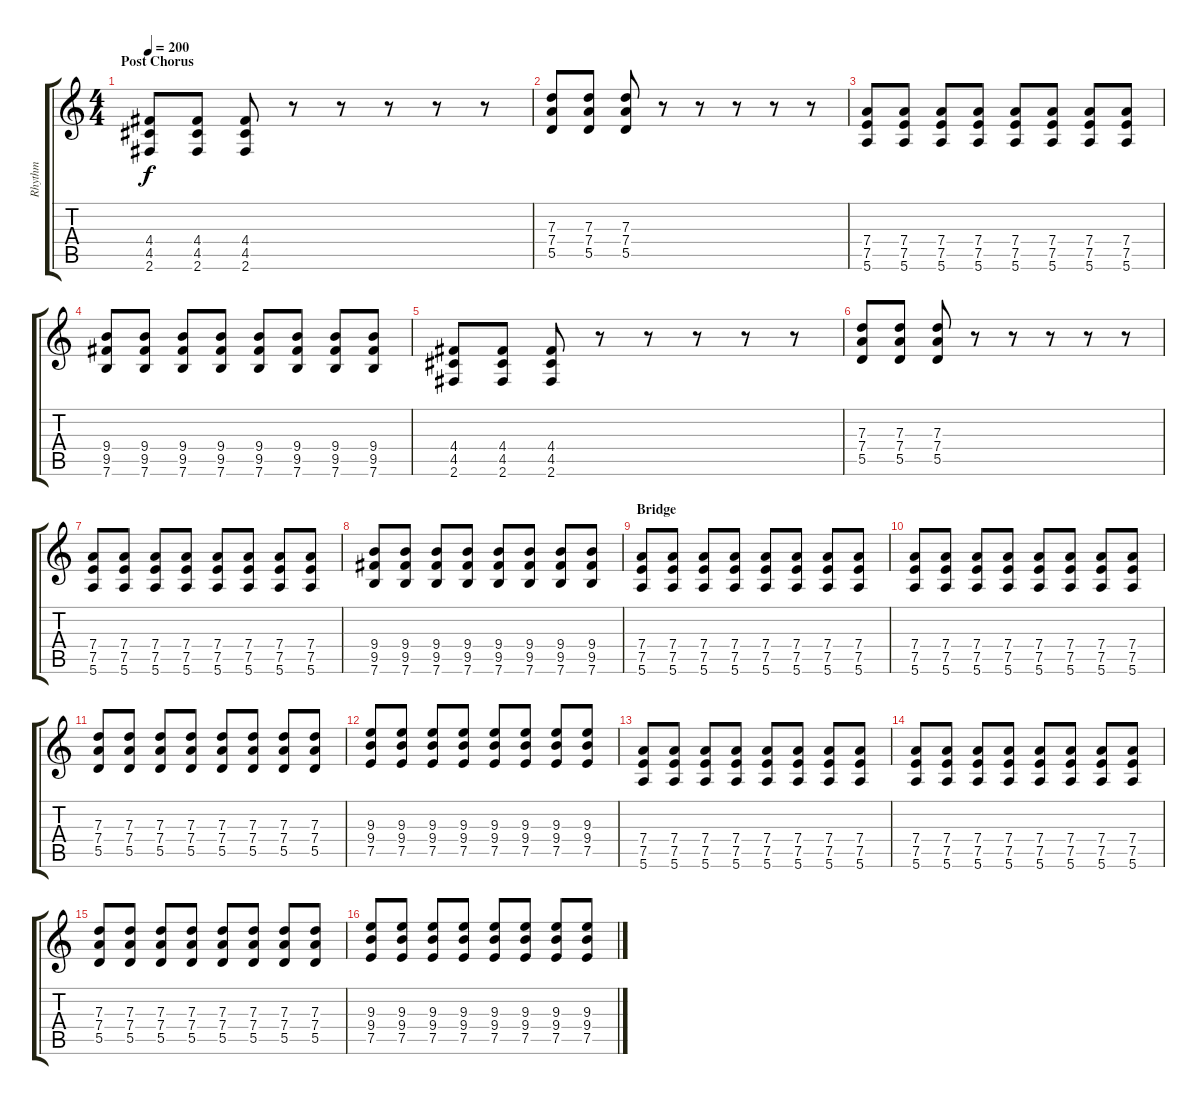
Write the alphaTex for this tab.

\track ("Rhythm" "Rhythm") {instrument distortionguitar}
\staff {score tabs}
\tuning (E4 B3 G3 D3 A2 E2) {hide}
\ts (4 4)
\section ("" "Post Chorus")
\tempo 200
\clef g2
\ks c
(4.4 4.5 2.6).8{dy f volume 11 instrument distortionguitar} (4.4 4.5 2.6).8 (4.4 4.5 2.6).8 r.8 r.8 r.8 r.8 r.8 |
(7.3 7.4 5.5).8 (7.3 7.4 5.5).8 (7.3 7.4 5.5).8 r.8 r.8 r.8 r.8 r.8 |
(7.4 7.5 5.6).8 (7.4 7.5 5.6).8 (7.4 7.5 5.6).8 (7.4 7.5 5.6).8 (7.4 7.5 5.6).8 (7.4 7.5 5.6).8 (7.4 7.5 5.6).8 (7.4 7.5 5.6).8 |
(9.4 9.5 7.6).8 (9.4 9.5 7.6).8 (9.4 9.5 7.6).8 (9.4 9.5 7.6).8 (9.4 9.5 7.6).8 (9.4 9.5 7.6).8 (9.4 9.5 7.6).8 (9.4 9.5 7.6).8 |
(4.4 4.5 2.6).8 (4.4 4.5 2.6).8 (4.4 4.5 2.6).8 r.8 r.8 r.8 r.8 r.8 |
(7.3 7.4 5.5).8 (7.3 7.4 5.5).8 (7.3 7.4 5.5).8 r.8 r.8 r.8 r.8 r.8 |
(7.4 7.5 5.6).8 (7.4 7.5 5.6).8 (7.4 7.5 5.6).8 (7.4 7.5 5.6).8 (7.4 7.5 5.6).8 (7.4 7.5 5.6).8 (7.4 7.5 5.6).8 (7.4 7.5 5.6).8 |
(9.4 9.5 7.6).8 (9.4 9.5 7.6).8 (9.4 9.5 7.6).8 (9.4 9.5 7.6).8 (9.4 9.5 7.6).8 (9.4 9.5 7.6).8 (9.4 9.5 7.6).8 (9.4 9.5 7.6).8 |
\section ("" "Bridge")
(7.4 7.5 5.6).8 (7.4 7.5 5.6).8 (7.4 7.5 5.6).8 (7.4 7.5 5.6).8 (7.4 7.5 5.6).8 (7.4 7.5 5.6).8 (7.4 7.5 5.6).8 (7.4 7.5 5.6).8 |
(7.4 7.5 5.6).8 (7.4 7.5 5.6).8 (7.4 7.5 5.6).8 (7.4 7.5 5.6).8 (7.4 7.5 5.6).8 (7.4 7.5 5.6).8 (7.4 7.5 5.6).8 (7.4 7.5 5.6).8 |
(7.3 7.4 5.5).8 (7.3 7.4 5.5).8 (7.3 7.4 5.5).8 (7.3 7.4 5.5).8 (7.3 7.4 5.5).8 (7.3 7.4 5.5).8 (7.3 7.4 5.5).8 (7.3 7.4 5.5).8 |
(9.3 9.4 7.5).8 (9.3 9.4 7.5).8 (9.3 9.4 7.5).8 (9.3 9.4 7.5).8 (9.3 9.4 7.5).8 (9.3 9.4 7.5).8 (9.3 9.4 7.5).8 (9.3 9.4 7.5).8 |
(7.4 7.5 5.6).8 (7.4 7.5 5.6).8 (7.4 7.5 5.6).8 (7.4 7.5 5.6).8 (7.4 7.5 5.6).8 (7.4 7.5 5.6).8 (7.4 7.5 5.6).8 (7.4 7.5 5.6).8 |
(7.4 7.5 5.6).8 (7.4 7.5 5.6).8 (7.4 7.5 5.6).8 (7.4 7.5 5.6).8 (7.4 7.5 5.6).8 (7.4 7.5 5.6).8 (7.4 7.5 5.6).8 (7.4 7.5 5.6).8 |
(7.3 7.4 5.5).8 (7.3 7.4 5.5).8 (7.3 7.4 5.5).8 (7.3 7.4 5.5).8 (7.3 7.4 5.5).8 (7.3 7.4 5.5).8 (7.3 7.4 5.5).8 (7.3 7.4 5.5).8 |
(9.3 9.4 7.5).8 (9.3 9.4 7.5).8 (9.3 9.4 7.5).8 (9.3 9.4 7.5).8 (9.3 9.4 7.5).8 (9.3 9.4 7.5).8 (9.3 9.4 7.5).8 (9.3 9.4 7.5).8
